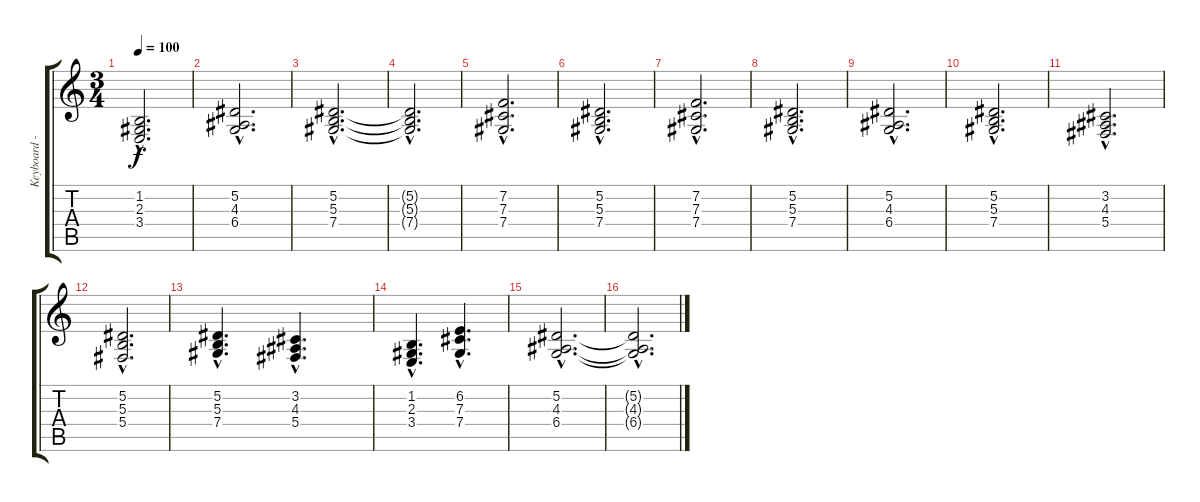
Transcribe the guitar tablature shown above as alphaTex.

\track ("Keyboard - Strings" "Keyboard -") {instrument stringensemble1}
\staff {score tabs}
\tuning (Eb4 Bb3 Gb3 Db3 Ab2 Eb2) {hide}
\ts (3 4)
\tempo 100
\clef g2
\ks c
(1.2{hac} 2.3{hac} 3.4{hac}).2{d dy f} |
(5.2{hac} 4.3{hac} 6.4{hac}).2{d} |
(5.2{hac} 5.3{hac} 7.4{hac}).2{d} |
(5.2{hac t} 5.3{hac t} 7.4{hac t}).2{d} |
(7.2{hac} 7.3{hac} 7.4{hac}).2{d} |
(5.2{hac} 5.3{hac} 7.4{hac}).2{d} |
(7.2{hac} 7.3{hac} 7.4{hac}).2{d} |
(5.2{hac} 5.3{hac} 7.4{hac}).2{d} |
(5.2{hac} 4.3{hac} 6.4{hac}).2{d} |
(5.2{hac} 5.3{hac} 7.4{hac}).2{d} |
(3.2{hac} 4.3{hac} 5.4{hac}).2{d} |
(5.2{hac} 5.3{hac} 5.4{hac}).2{d} |
(5.2{hac} 5.3{hac} 7.4{hac}).4{d} (3.2{hac} 4.3{hac} 5.4{hac}).4{d} |
(1.2{hac} 2.3{hac} 3.4{hac}).4{d} (6.2{hac} 7.3{hac} 7.4{hac}).4{d} |
(5.2{hac} 4.3{hac} 6.4{hac}).2{d} |
(5.2{hac t} 4.3{hac t} 6.4{hac t}).2{d}
